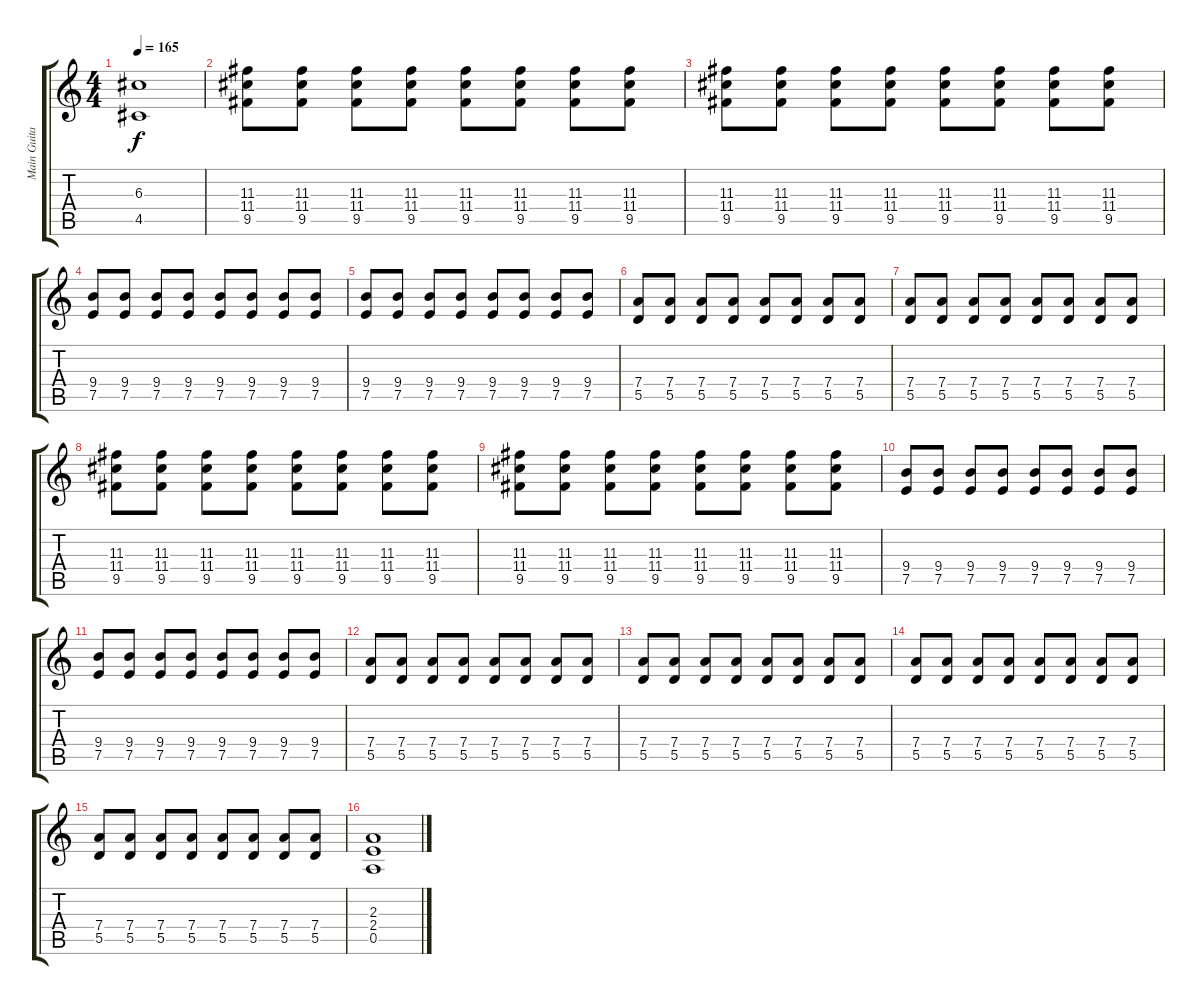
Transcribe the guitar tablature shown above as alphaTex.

\track ("Main Guitar" "Main Guita") {instrument overdrivenguitar}
\staff {score tabs}
\tuning (E4 B3 G3 D3 A2 E2) {hide}
\ts (4 4)
\tempo 165
\clef g2
\ks c
(6.3{t} 4.5{t}).1{dy f} |
(11.3 11.4 9.5).8 (11.3 11.4 9.5).8 (11.3 11.4 9.5).8 (11.3 11.4 9.5).8 (11.3 11.4 9.5).8 (11.3 11.4 9.5).8 (11.3 11.4 9.5).8 (11.3 11.4 9.5).8 |
(11.3 11.4 9.5).8 (11.3 11.4 9.5).8 (11.3 11.4 9.5).8 (11.3 11.4 9.5).8 (11.3 11.4 9.5).8 (11.3 11.4 9.5).8 (11.3 11.4 9.5).8 (11.3 11.4 9.5).8 |
(9.4 7.5).8 (9.4 7.5).8 (9.4 7.5).8 (9.4 7.5).8 (9.4 7.5).8 (9.4 7.5).8 (9.4 7.5).8 (9.4 7.5).8 |
(9.4 7.5).8 (9.4 7.5).8 (9.4 7.5).8 (9.4 7.5).8 (9.4 7.5).8 (9.4 7.5).8 (9.4 7.5).8 (9.4 7.5).8 |
(7.4 5.5).8 (7.4 5.5).8 (7.4 5.5).8 (7.4 5.5).8 (7.4 5.5).8 (7.4 5.5).8 (7.4 5.5).8 (7.4 5.5).8 |
(7.4 5.5).8 (7.4 5.5).8 (7.4 5.5).8 (7.4 5.5).8 (7.4 5.5).8 (7.4 5.5).8 (7.4 5.5).8 (7.4 5.5).8 |
(11.3 11.4 9.5).8 (11.3 11.4 9.5).8 (11.3 11.4 9.5).8 (11.3 11.4 9.5).8 (11.3 11.4 9.5).8 (11.3 11.4 9.5).8 (11.3 11.4 9.5).8 (11.3 11.4 9.5).8 |
(11.3 11.4 9.5).8 (11.3 11.4 9.5).8 (11.3 11.4 9.5).8 (11.3 11.4 9.5).8 (11.3 11.4 9.5).8 (11.3 11.4 9.5).8 (11.3 11.4 9.5).8 (11.3 11.4 9.5).8 |
(9.4 7.5).8 (9.4 7.5).8 (9.4 7.5).8 (9.4 7.5).8 (9.4 7.5).8 (9.4 7.5).8 (9.4 7.5).8 (9.4 7.5).8 |
(9.4 7.5).8 (9.4 7.5).8 (9.4 7.5).8 (9.4 7.5).8 (9.4 7.5).8 (9.4 7.5).8 (9.4 7.5).8 (9.4 7.5).8 |
(7.4 5.5).8 (7.4 5.5).8 (7.4 5.5).8 (7.4 5.5).8 (7.4 5.5).8 (7.4 5.5).8 (7.4 5.5).8 (7.4 5.5).8 |
(7.4 5.5).8 (7.4 5.5).8 (7.4 5.5).8 (7.4 5.5).8 (7.4 5.5).8 (7.4 5.5).8 (7.4 5.5).8 (7.4 5.5).8 |
(7.4 5.5).8 (7.4 5.5).8 (7.4 5.5).8 (7.4 5.5).8 (7.4 5.5).8 (7.4 5.5).8 (7.4 5.5).8 (7.4 5.5).8 |
(7.4 5.5).8 (7.4 5.5).8 (7.4 5.5).8 (7.4 5.5).8 (7.4 5.5).8 (7.4 5.5).8 (7.4 5.5).8 (7.4 5.5).8 |
(2.3 2.4 0.5).1
